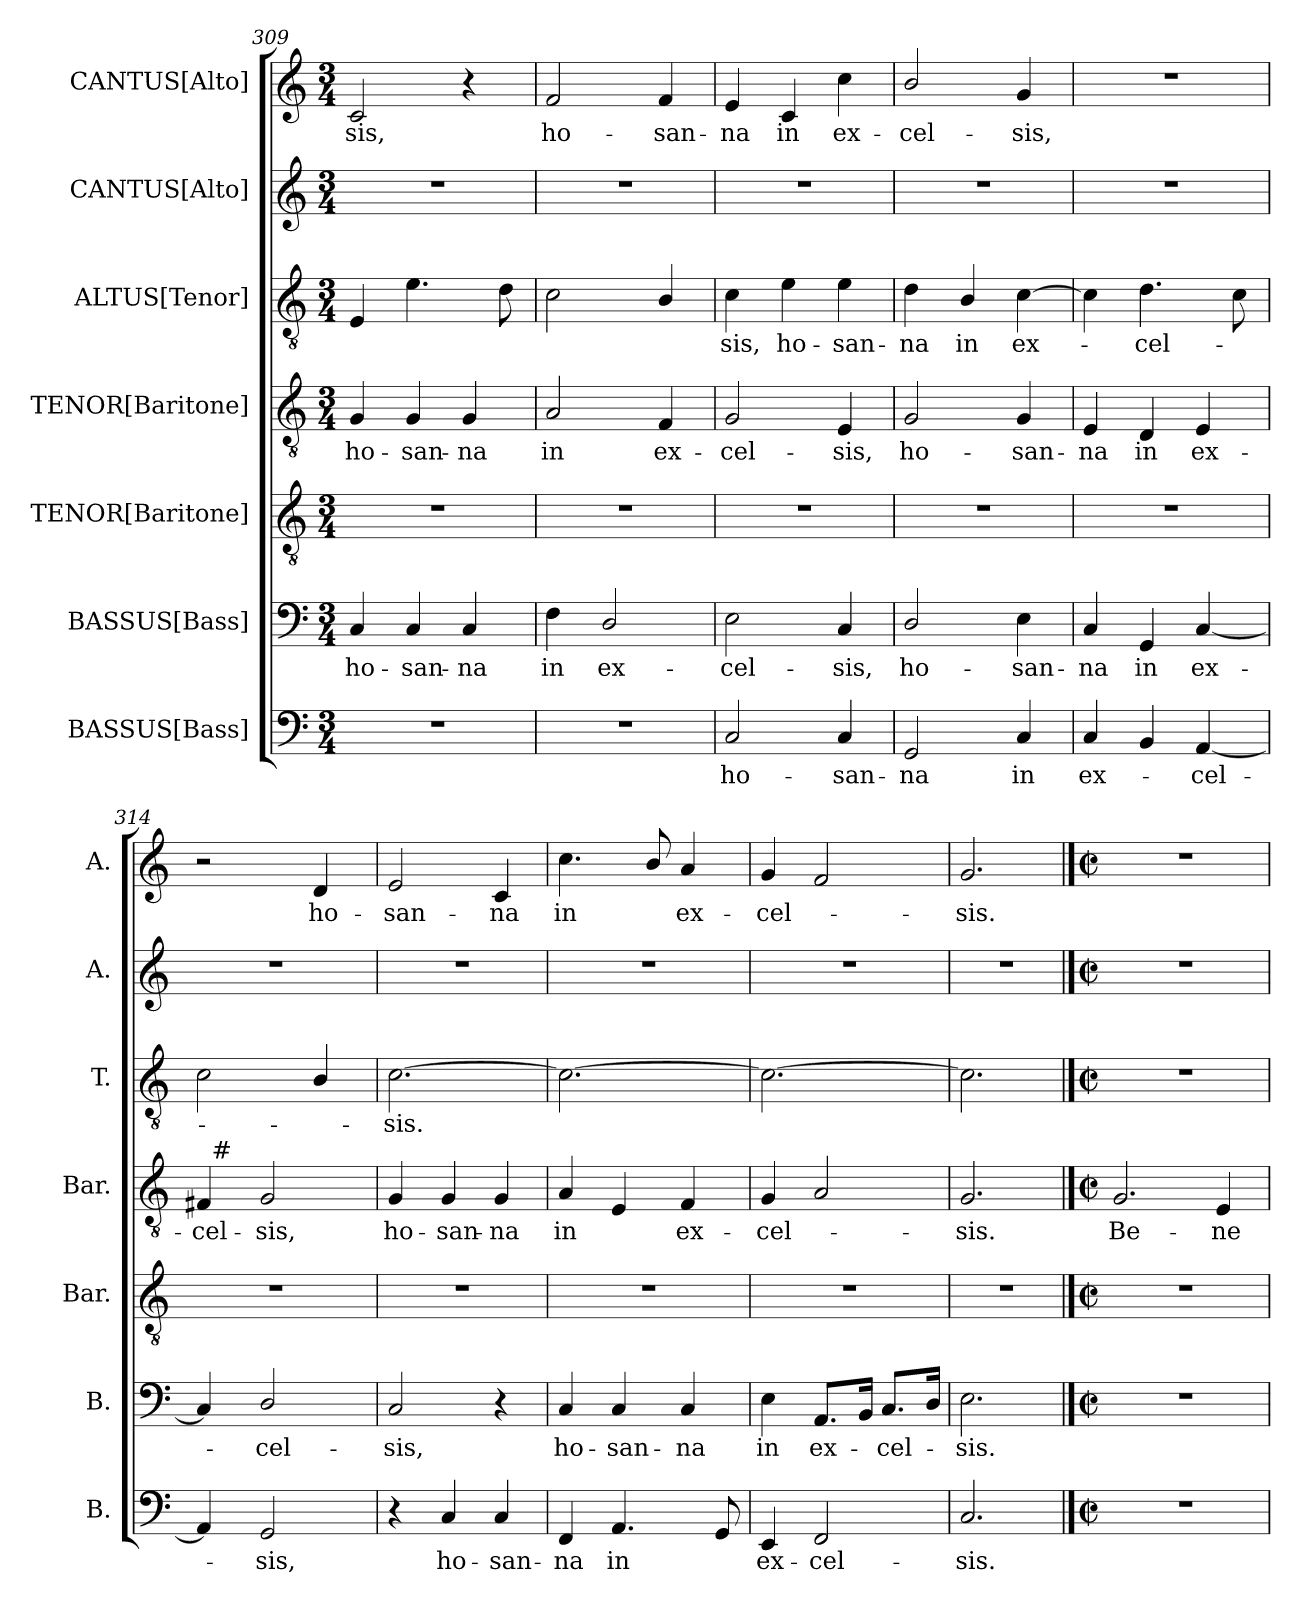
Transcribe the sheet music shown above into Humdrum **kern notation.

**kern	**text	**kern	**text	**kern	**kern	**text	**kern	**text	**kern	**kern	**text
*part7	*part7	*part6	*part6	*part5	*part4	*part4	*part3	*part3	*part2	*part1	*part1
*staff7	*staff7	*staff6	*staff6	*staff5	*staff4	*staff4	*staff3	*staff3	*staff2	*staff1	*staff1
*I"BASSUS[Bass]	*	*I"BASSUS[Bass]	*	*I"TENOR[Baritone]	*I"TENOR[Baritone]	*	*I"ALTUS[Tenor]	*	*I"CANTUS[Alto]	*I"CANTUS[Alto]	*
*I'B.	*	*I'B.	*	*I'Bar.	*I'Bar.	*	*I'T.	*	*I'A.	*I'A.	*
*clefF4	*	*clefF4	*	*clefGv2	*clefGv2	*	*clefGv2	*	*clefG2	*clefG2	*
*	*	*	*	*ITrd7c12	*ITrd7c12	*	*ITrd7c12	*	*	*	*
*k[]	*	*k[]	*	*k[]	*k[]	*	*k[]	*	*k[]	*k[]	*
*C:	*	*C:	*	*C:	*C:	*	*C:	*	*C:	*C:	*
*M3/4	*	*M3/4	*	*M3/4	*M3/4	*	*M3/4	*	*M3/4	*M3/4	*
=309	=309	=309	=309	=309	=309	=309	=309	=309	=309	=309	=309
!LO:N:vis=1	!	!	!LO:LY:b	!LO:N:vis=1	!	!LO:LY:b	!	!	!LO:N:vis=1	!	!LO:LY:b
2.r	.	4C/	ho-	2.r	4GG/	ho-	4EE/	.	2.r	2c/	-sis,
!	!	!	!LO:LY:b	!	!	!LO:LY:b	!	!	!	!	!
.	.	4C/	-san-	.	4GG/	-san-	4.E\	.	.	.	.
!	!	!	!LO:LY:b	!	!	!LO:LY:b	!	!	!	!	!
.	.	4C/	-na	.	4GG/	-na	.	.	.	4r	.
.	.	.	.	.	.	.	8D\	.	.	.	.
!!LO:LB:g=z
=310	=310	=310	=310	=310	=310	=310	=310	=310	=310	=310	=310
!LO:N:vis=1	!	!	!LO:LY:b	!LO:N:vis=1	!	!LO:LY:b	!	!	!LO:N:vis=1	!	!LO:LY:b
2.r	.	4F\	in	2.r	2AA/	in	2C\	.	2.r	2f/	ho-
!	!	!	!LO:LY:b	!	!	!	!	!	!	!	!
.	.	2D/	ex-	.	.	.	.	.	.	.	.
!	!	!	!	!	!	!LO:LY:b	!	!	!	!	!LO:LY:b
.	.	.	.	.	4FF/	ex-	4BB/	.	.	4f/	-san-
=311	=311	=311	=311	=311	=311	=311	=311	=311	=311	=311	=311
!	!LO:LY:b	!	!LO:LY:b	!LO:N:vis=1	!	!LO:LY:b	!	!LO:LY:b	!LO:N:vis=1	!	!LO:LY:b
2C/	ho-	2E\	-cel-	2.r	2GG/	-cel-	4C\	-sis,	2.r	4e/	-na
!	!	!	!	!	!	!	!	!LO:LY:b	!	!	!LO:LY:b
.	.	.	.	.	.	.	4E\	ho-	.	4c/	in
!	!LO:LY:b	!	!LO:LY:b	!	!	!LO:LY:b	!	!LO:LY:b	!	!	!LO:LY:b
4C/	-san-	4C/	-sis,	.	4EE/	-sis,	4E\	-san-	.	4cc\	ex-
=312	=312	=312	=312	=312	=312	=312	=312	=312	=312	=312	=312
!	!LO:LY:b	!	!LO:LY:b	!LO:N:vis=1	!	!LO:LY:b	!	!LO:LY:b	!LO:N:vis=1	!	!LO:LY:b
2GG/	-na	2D/	ho-	2.r	2GG/	ho-	4D\	-na	2.r	2b/	-cel-
!	!	!	!	!	!	!	!	!LO:LY:b	!	!	!
.	.	.	.	.	.	.	4BB/	in	.	.	.
!	!LO:LY:b	!	!LO:LY:b	!	!	!LO:LY:b	!	!LO:LY:b	!	!	!LO:LY:b
4C/	in	4E\	-san-	.	4GG/	-san-	[>4C\	ex-	.	4g/	-sis,
=313	=313	=313	=313	=313	=313	=313	=313	=313	=313	=313	=313
!	!LO:LY:b	!	!LO:LY:b	!LO:N:vis=1	!	!LO:LY:b	!	!	!LO:N:vis=1	!LO:N:vis=1	!
4C/	ex-	4C/	-na	2.r	4EE/	-na	4C\]	.	2.r	2.r	.
!	!	!	!LO:LY:b	!	!	!LO:LY:b	!	!LO:LY:b	!	!	!
4BB/	.	4GG/	in	.	4DD/	in	4.D\	-cel-	.	.	.
!	!LO:LY:b	!	!LO:LY:b	!	!	!LO:LY:b	!	!	!	!	!
[<4AA/	-cel-	[<4C/	ex-	.	4EE/	ex-	.	.	.	.	.
.	.	.	.	.	.	.	8C\	.	.	.	.
=314	=314	=314	=314	=314	=314	=314	=314	=314	=314	=314	=314
!	!	!	!	!LO:N:vis=1	!	!LO:LY:b	!	!	!LO:N:vis=1	!	!
*	*	*	*	*	*^	*	*	*	*	*	*
4AA/]	.	4C/]	.	2.r	4FF#/	32ryy	-cel-	2C\	.	2.r	2r	.
!	!	!	!	!	!	!LO:TX:a:t=#	!	!	!	!	!	!
.	.	.	.	.	.	2ryy	.	.	.	.	.	.
!	!LO:LY:b	!	!LO:LY:b	!	!	!	!LO:LY:b	!	!	!	!	!
2GG/	-sis,	2D/	-cel-	.	2GG/	.	-sis,	.	.	.	.	.
!	!	!	!	!	!	!	!	!	!	!	!	!LO:LY:b
.	.	.	.	.	.	.	.	4BB/	.	.	4d/	ho-
.	.	.	.	.	.	8..ryy	.	.	.	.	.	.
=315	=315	=315	=315	=315	=315	=315	=315	=315	=315	=315	=315	=315
!	!	!	!LO:LY:b	!LO:N:vis=1	!	!	!LO:LY:b	!	!LO:LY:b	!LO:N:vis=1	!	!LO:LY:b
*	*	*	*	*	*v	*v	*	*	*	*	*	*
4r	.	2C/	-sis,	2.r	4GG/	ho-	[>2.C\	-sis.	2.r	2e/	-san-
!	!LO:LY:b	!	!	!	!	!LO:LY:b	!	!	!	!	!
4C/	ho-	.	.	.	4GG/	-san-	.	.	.	.	.
!	!LO:LY:b	!	!	!	!	!LO:LY:b	!	!	!	!	!LO:LY:b
4C/	-san-	4r	.	.	4GG/	-na	.	.	.	4c/	-na
=316	=316	=316	=316	=316	=316	=316	=316	=316	=316	=316	=316
!	!LO:LY:b	!	!LO:LY:b	!LO:N:vis=1	!	!LO:LY:b	!	!	!LO:N:vis=1	!	!LO:LY:b
4FF/	-na	4C/	ho-	2.r	4AA/	in	2.C\_	.	2.r	4.cc\	in
!	!LO:LY:b	!	!LO:LY:b	!	!	!	!	!	!	!	!
4.AA/	in	4C/	-san-	.	4EE/	.	.	.	.	.	.
.	.	.	.	.	.	.	.	.	.	8b/	.
!	!	!	!LO:LY:b	!	!	!LO:LY:b	!	!	!	!	!LO:LY:b
.	.	4C/	-na	.	4FF/	ex-	.	.	.	4a/	ex-
8GG/	.	.	.	.	.	.	.	.	.	.	.
=317	=317	=317	=317	=317	=317	=317	=317	=317	=317	=317	=317
!	!LO:LY:b	!	!LO:LY:b	!LO:N:vis=1	!	!LO:LY:b	!	!	!LO:N:vis=1	!	!LO:LY:b
4EE/	ex-	4E\	in	2.r	4GG/	-cel-	2.C\_	.	2.r	4g/	-cel-
!	!LO:LY:b	!	!LO:LY:b	!	!	!	!	!	!	!	!
2FF/	-cel-	8.AA/L	ex-	.	2AA/	.	.	.	.	2f/	.
.	.	16BB/Jk	.	.	.	.	.	.	.	.	.
!	!	!	!LO:LY:b	!	!	!	!	!	!	!	!
.	.	8.C/L	-cel-	.	.	.	.	.	.	.	.
.	.	16D/Jk	.	.	.	.	.	.	.	.	.
=318	=318	=318	=318	=318	=318	=318	=318	=318	=318	=318	=318
!	!LO:LY:b	!	!LO:LY:b	!LO:N:vis=1	!	!LO:LY:b	!	!	!LO:N:vis=1	!	!LO:LY:b
2.C/	-sis.	2.E\	-sis.	2.r	2.GG/	-sis.	2.C\]	.	2.r	2.g/	-sis.
!!LO:PB:g=z
==319	==319	==319	==319	==319	==319	==319	==319	==319	==319	==319	==319
*M2/2	*	*M2/2	*	*M2/2	*M2/2	*	*M2/2	*	*M2/2	*M2/2	*
*met(c|)	*	*met(c|)	*	*met(c|)	*met(c|)	*	*met(c|)	*	*met(c|)	*met(c|)	*
!	!	!	!	!	!	!LO:LY:b	!	!	!	!	!
1r	.	1r	.	1r	2.GG/	Be-	1r	.	1r	1r	.
!	!	!	!	!	!	!LO:LY:b	!	!	!	!	!
.	.	.	.	.	4EE/	-ne-	.	.	.	.	.
=	=	=	=	=	=	=	=	=	=	=	=
*-	*-	*-	*-	*-	*-	*-	*-	*-	*-	*-	*-
